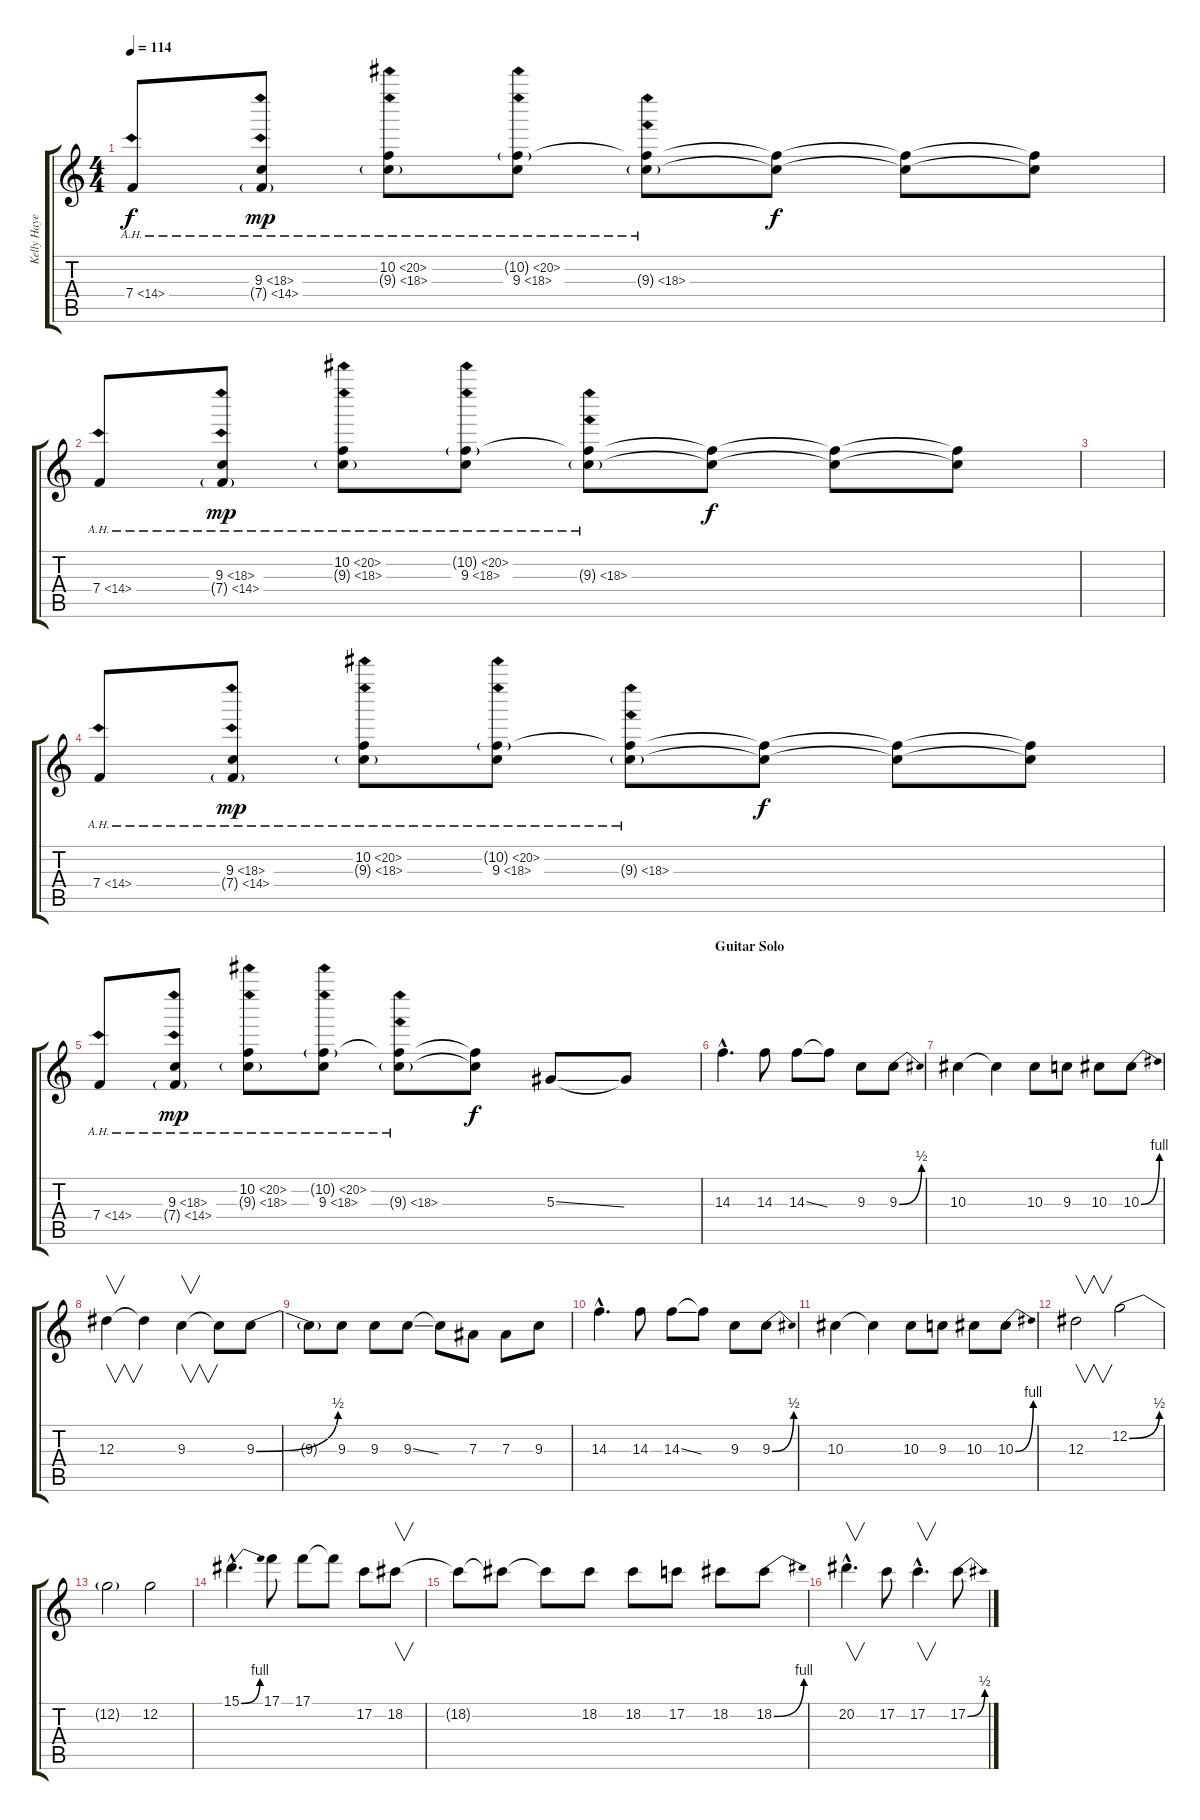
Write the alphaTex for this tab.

\track ("Kelly Hayes (Solo Guitar)" "Kelly Haye") {instrument distortionguitar}
\staff {score tabs}
\tuning (C4 G3 Eb3 Bb2 F2 C2) {hide}
\ts (4 4)
\tempo 114
\clef g2
\ks c
7.4{ah 7}.8{dy f instrument electricguitarjazz} (9.3{ah 9} 7.4{ah 7 g}).8{dy mp} (10.2{ah 10} 9.3{ah 9 g}).8 (10.2{ah 10 g} 9.3{ah 9}).8 (10.2{ah 12 t} 9.3{ah 9 g}).8 (10.2{t} 9.3{t}).8{dy f} (10.2{t} 9.3{t}).8 (10.2{t} 9.3{t}).8 |
7.4{ah 7}.8{instrument electricguitarjazz} (9.3{ah 9} 7.4{ah 7 g}).8{dy mp} (10.2{ah 10} 9.3{ah 9 g}).8 (10.2{ah 10 g} 9.3{ah 9}).8 (10.2{ah 12 t} 9.3{ah 9 g}).8 (10.2{t} 9.3{t}).8{dy f} (10.2{t} 9.3{t}).8 (10.2{t} 9.3{t}).8 |
|
7.4{ah 7}.8{instrument electricguitarjazz} (9.3{ah 9} 7.4{ah 7 g}).8{dy mp} (10.2{ah 10} 9.3{ah 9 g}).8 (10.2{ah 10 g} 9.3{ah 9}).8 (10.2{ah 12 t} 9.3{ah 9 g}).8 (10.2{t} 9.3{t}).8{dy f} (10.2{t} 9.3{t}).8 (10.2{t} 9.3{t}).8 |
7.4{ah 7}.8{instrument electricguitarjazz} (9.3{ah 9} 7.4{ah 7 g}).8{dy mp} (10.2{ah 10} 9.3{ah 9 g}).8 (10.2{ah 10 g} 9.3{ah 9}).8 (10.2{ah 12 t} 9.3{ah 9 g}).8 (10.2{t} 9.3{t}).8{dy f} 5.3{ss}.8 5.3{t}.8 |
\section ("" "Guitar Solo")
14.3{hac}.4{d instrument distortionguitar} 14.3.8 14.3{ss}.8 14.3{t}.8 9.3.8 9.3{be (bend 0 0 60 2)}.8 |
10.3.4 10.3{t}.4 10.3.8 9.3.8 10.3.8 10.3{be (bend 0 0 60 4)}.8 |
12.3.4{v} 12.3{t}.4 9.3.4{v} 9.3{t}.8 9.3{be (bend 0 0 60 2)}.8 |
9.3{t}.8 9.3.8 9.3.8 9.3{ss}.8 9.3{t}.8 7.3.8 7.3.8 9.3.8 |
14.3{hac}.4{d} 14.3.8 14.3{ss}.8 14.3{t}.8 9.3.8 9.3{be (bend 0 0 60 2)}.8 |
10.3.4 10.3{t}.4 10.3.8 9.3.8 10.3.8 10.3{be (bend 0 0 60 4)}.8 |
12.3.2{v} 12.2{be (bend 0 0 60 2)}.2 |
12.2{t}.2 12.2.2 |
15.1{be (bend 0 0 60 4) hac}.4{d} 17.1.8 17.1.8 17.1{t}.8 17.2.8 18.2.8{v} |
18.2{t}.8 18.2{t}.8 18.2{t}.8 18.2.8 18.2.8 17.2.8 18.2.8 18.2{be (bend 0 0 60 4)}.8 |
20.2{hac}.4{v d} 17.2.8 17.2{hac}.4{v d} 17.2{be (bend 0 0 60 2)}.8
